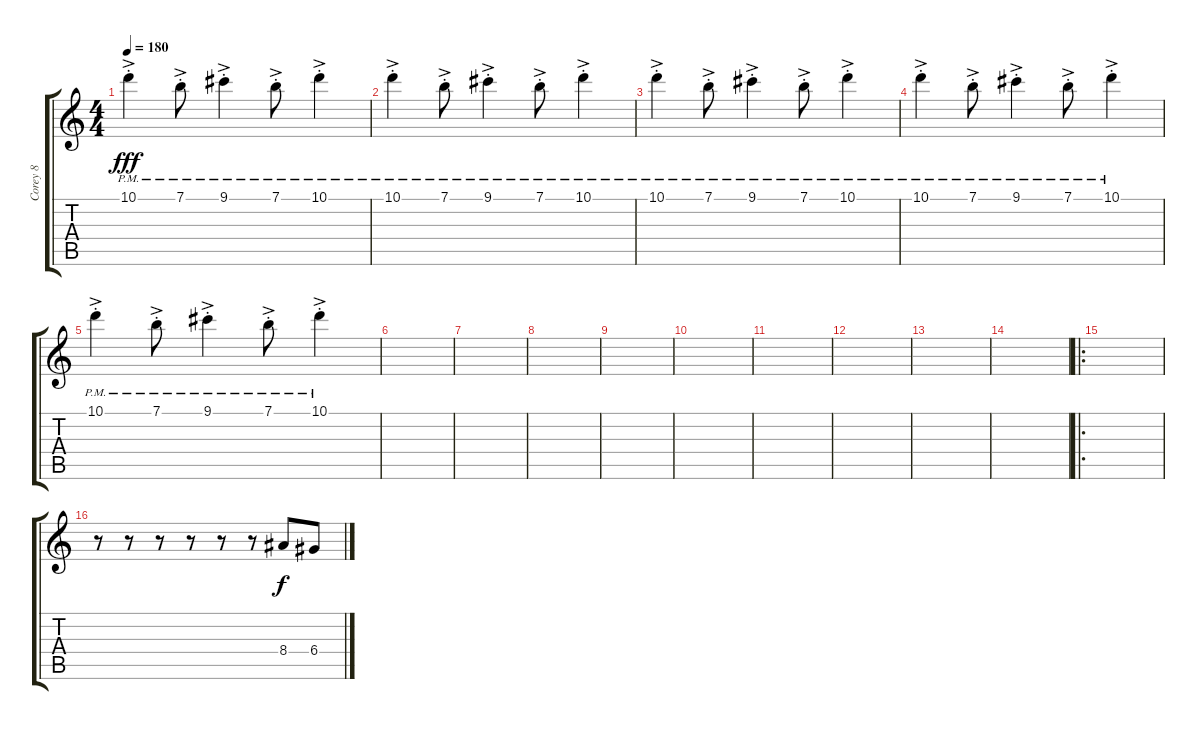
\track ("Corey 8" "Corey 8") {instrument overdrivenguitar}
\staff {score tabs}
\tuning (E4 B3 G3 D3 A2 E2) {hide}
\ts (4 4)
\tempo 180
\clef g2
\ks c
10.1{ac pm st}.4{dy fff} 7.1{ac pm st}.8 9.1{ac pm st}.4 7.1{ac pm st}.8 10.1{ac pm st}.4 |
10.1{ac pm st}.4 7.1{ac pm st}.8 9.1{ac pm st}.4 7.1{ac pm st}.8 10.1{ac pm st}.4 |
10.1{ac pm st}.4 7.1{ac pm st}.8 9.1{ac pm st}.4 7.1{ac pm st}.8 10.1{ac pm st}.4 |
10.1{ac pm st}.4 7.1{ac pm st}.8 9.1{ac pm st}.4 7.1{ac pm st}.8 10.1{ac pm st}.4 |
10.1{ac pm st}.4 7.1{ac pm st}.8 9.1{ac pm st}.4 7.1{ac pm st}.8 10.1{ac pm st}.4 |
|
|
|
|
|
|
|
|
|
\ro
|
r.8 r.8 r.8 r.8 r.8 r.8 8.4.8{dy f} 6.4.8
